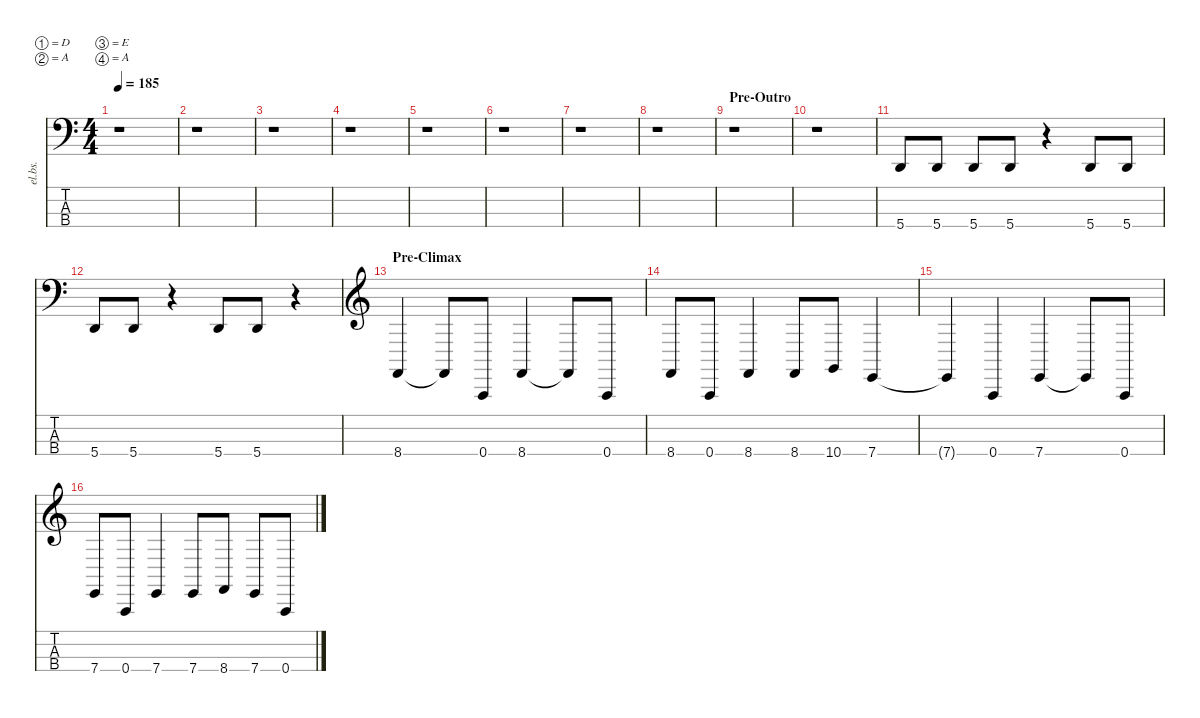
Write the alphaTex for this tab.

\defaultSystemsLayout 4
\hideDynamics
\bracketExtendMode nobrackets
\track ("Electric Bass - Michal" "el.bs.") {instrument electricbasspick}
\staff {score tabs}
\tuning (D2 A1 E1 A0)
\ts (4 4)
\tempo 185
\clef f4
\ks c
r.1{dy mf} |
r.1 |
r.1 |
r.1 |
r.1 |
r.1 |
r.1 |
r.1 |
\section ("" "Pre-Outro")
r.1 |
r.1 |
5.4.8 5.4.8 5.4.8 5.4.8 r.4 5.4.8 5.4.8 |
5.4.8 5.4.8 r.4 5.4.8 5.4.8 r.4 |
\section ("" "Pre-Climax")
\clef g2
8.4.4 8.4{t}.8 0.4.8 8.4.4 8.4{t}.8 0.4.8 |
8.4.8 0.4.8 8.4.4 8.4.8 10.4.8 7.4.4 |
7.4{t}.4 0.4.4 7.4.4 7.4{t}.8 0.4.8 |
7.4.8 0.4.8 7.4.4 7.4.8 8.4.8 7.4.8 0.4.8
